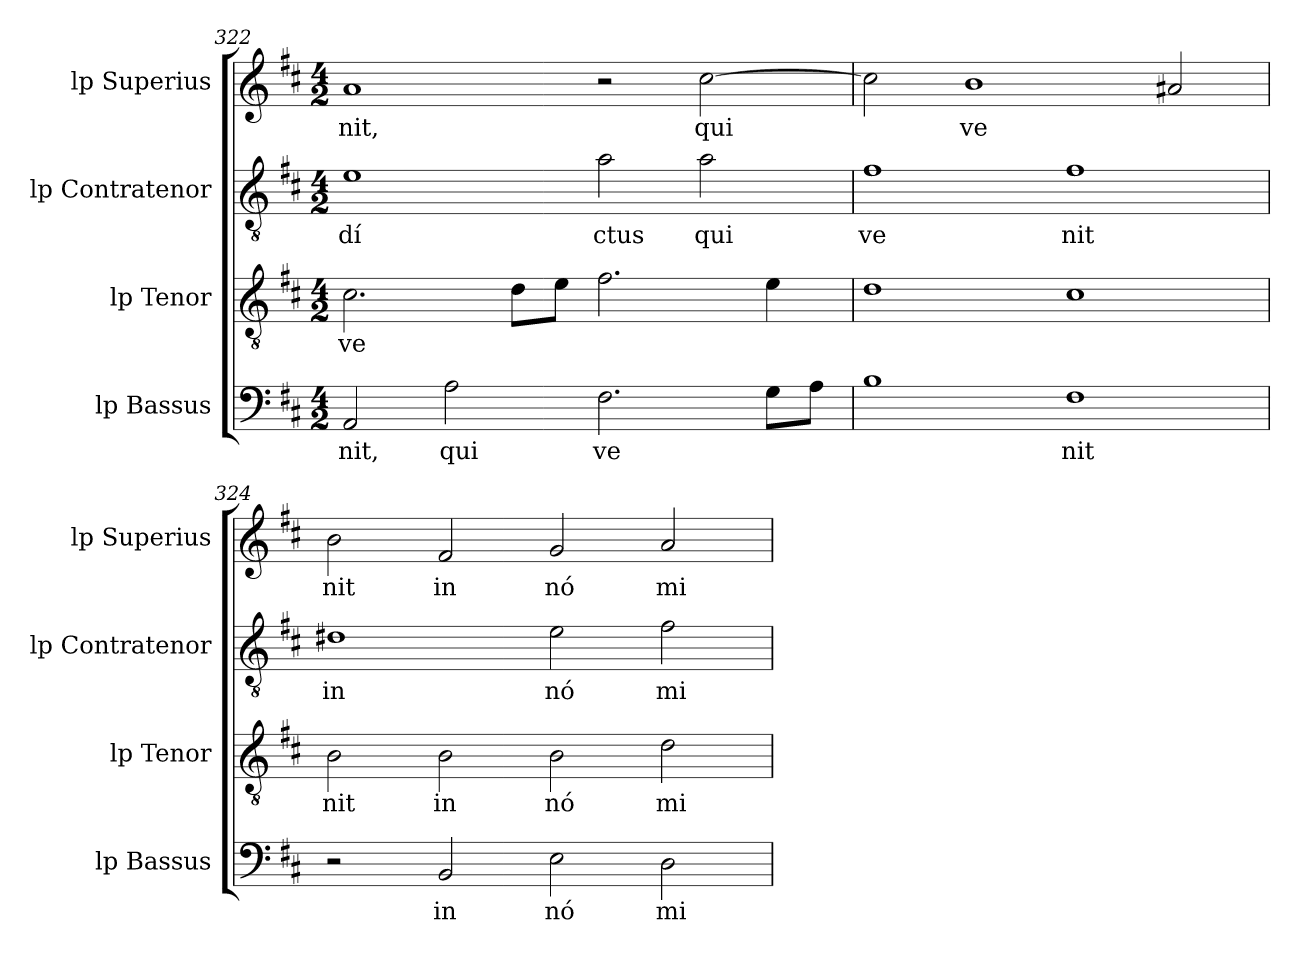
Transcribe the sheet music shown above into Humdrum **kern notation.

**kern	**text	**kern	**text	**kern	**text	**kern	**text
*part4	*part4	*part3	*part3	*part2	*part2	*part1	*part1
*staff4	*staff4	*staff3	*staff3	*staff2	*staff2	*staff1	*staff1
*I"lp Bassus	*	*I"lp Tenor	*	*I"lp Contratenor	*	*I"lp Superius	*
*I'lp Bassus	*	*I'lp Tenor	*	*I'lp Contratenor	*	*I'lp Superius	*
!!LO:LB:g=z
*clefF4	*	*clefGv2	*	*clefGv2	*	*clefG2	*
*k[f#c#]	*	*k[f#c#]	*	*k[f#c#]	*	*k[f#c#]	*
*D:	*	*D:	*	*D:	*	*D:	*
*M4/2	*	*M4/2	*	*M4/2	*	*M4/2	*
=322	=322	=322	=322	=322	=322	=322	=322
!	!LO:LY:b:cj	!	!LO:LY:b:cj	!	!LO:LY:b:cj	!	!LO:LY:b:cj
2AA/	-nit,	2.c#\	ve	1e	dí	1a	-nit,
!	!LO:LY:b:cj	!	!	!	!	!	!
2A\	qui	.	.	.	.	.	.
.	.	8d\L	.	.	.	.	.
.	.	8e\J	.	.	.	.	.
!	!LO:LY:b:cj	!	!	!	!LO:LY:b:cj	!	!
2.F#\	ve	2.f#\	.	2a\	ctus	2r	.
!	!	!	!	!	!LO:LY:b:cj	!	!LO:LY:b:cj
.	.	.	.	2a\	qui	[>2cc#\	qui
8G\L	.	4e\	.	.	.	.	.
8A\J	.	.	.	.	.	.	.
=323	=323	=323	=323	=323	=323	=323	=323
!	!	!	!	!	!LO:LY:b:cj	!	!
1B	.	1d	.	1f#	ve	2cc#\]	.
!	!	!	!	!	!	!	!LO:LY:b:cj
.	.	.	.	.	.	1b	ve
!	!LO:LY:b:cj	!	!	!	!LO:LY:b:cj	!	!
1F#	nit	1c#	.	1f#	nit	.	.
.	.	.	.	.	.	2a#X/	.
=324	=324	=324	=324	=324	=324	=324	=324
!	!	!	!LO:LY:b:cj	!	!LO:LY:b:cj	!	!LO:LY:b:cj
2r	.	2B\	nit	1d#X	in	2b\	nit
!	!LO:LY:b:cj	!	!LO:LY:b:cj	!	!	!	!LO:LY:b:cj
2BB/	in	2B\	in	.	.	2f#/	in
!	!LO:LY:b:cj	!	!LO:LY:b:cj	!	!LO:LY:b:cj	!	!LO:LY:b:cj
2E\	nó	2B\	nó	2e\	nó	2g/	nó
!	!LO:LY:b:cj	!	!LO:LY:b:cj	!	!LO:LY:b:cj	!	!LO:LY:b:cj
2D\	mi	2d\	mi	2f#\	mi	2a/	mi
=	=	=	=	=	=	=	=
*-	*-	*-	*-	*-	*-	*-	*-
